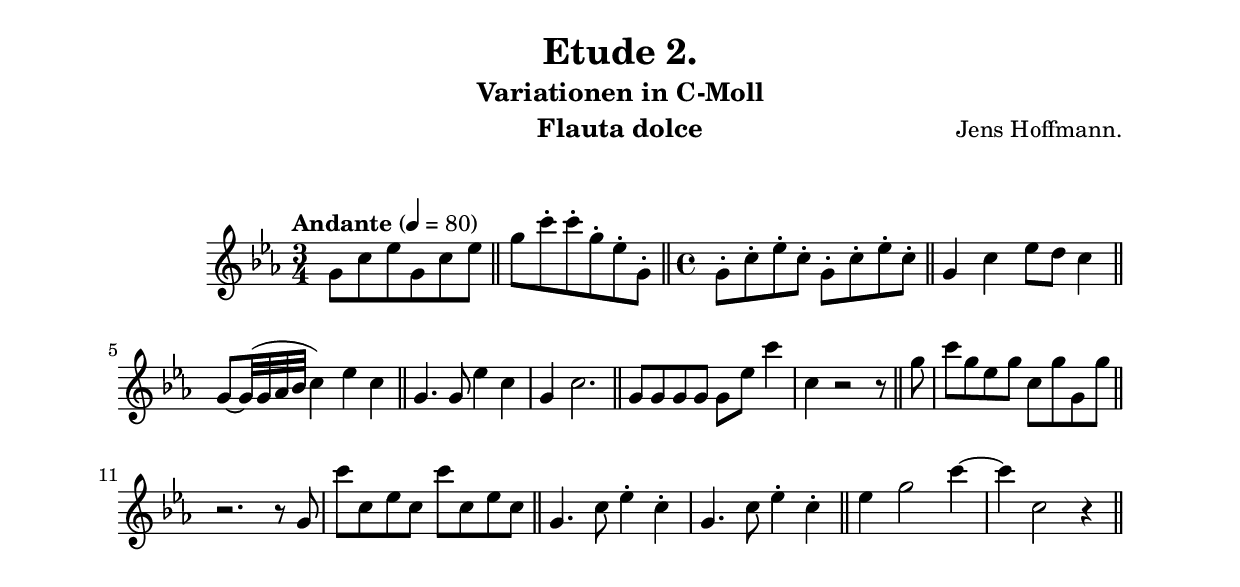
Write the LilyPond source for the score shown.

%
% Etude 1
%
\version "2.18.2"


\include "articulate.ly"


\header {
    title = "Etude 2."
    composer = "Jens Hoffmann."
    % dedication = "Dedication"
    subtitle = "Variationen in C-Moll"
    % subsubtitle = "Subsubtitle"
      % The following fields are evenly spread on one line
      % the field "instrument" also appears on following pages
    instrument = "Flauta dolce"
    % poet = "Poet"
      % The following fields are placed at opposite ends of the same line
    % meter = "Meter"
    % arranger = "Arranger"
      % The following fields are centered at the bottom
    % tagline = "tagline goes at the bottom of the last page"
    % copyright = "copyright goes at the bottom of the first page"
}


\paper {
    top-margin = 2\cm
    left-margin = 2\cm
    right-margin = 2\cm
    between-system-space = 1.5\cm
    between-system-padding = #1
    ragged-bottom=##f
    % ragged-last-bottom=##f
    % ragged-right = ##f
    markup-markup-spacing.minimum-distance = 1.5\cm
    markup-system-spacing.minimum-distance = 0.5\cm
}


melody = \relative c' {
    \set Staff.midiInstrument = #"flute"
    \time 3/4
    \key c \minor
    \tempo "Andante" 4 = 80
    g'8 c es g, c es \bar "||"
    g8 c\staccato c\staccato g\staccato es\staccato g,\staccato \bar "||"
    \time 4/4
    g8\staccato c\staccato es\staccato c\staccato
    g\staccato c\staccato es\staccato c\staccato \bar "||"
    g4 c es8 d c4 \bar "||"
    % \tempo "Allegro" 4 = 120
    g8~g32 (g32 as bes c4) es c \bar "||"
    g4. g8 es'4 c g c2. \bar "||"
    g8 g g g g es' c'4 c,4 r2 r8 \bar "||"
    g'8 c g es g c, g' g, g' \bar "||"
    r2. r8 g,8 c' c, es c c' c, es c \bar "||"
    g4. c8 es4\staccato c4\staccato g4. c8 es4\staccato c\staccato \bar "||"
    es4 g2 c4~c4 c,2 r4 \bar "||"
}

structure = {
    \new Staff = "flute"
    <<
    \set Staff.midiInstrument = #"flute"
    \context Voice = "melody" \melody
    >>
}

\score {
    \structure
    \layout {
    }
    \header {
        piece = " "
    }
}

\score {
    \articulate \structure
    \midi {
    }
}

